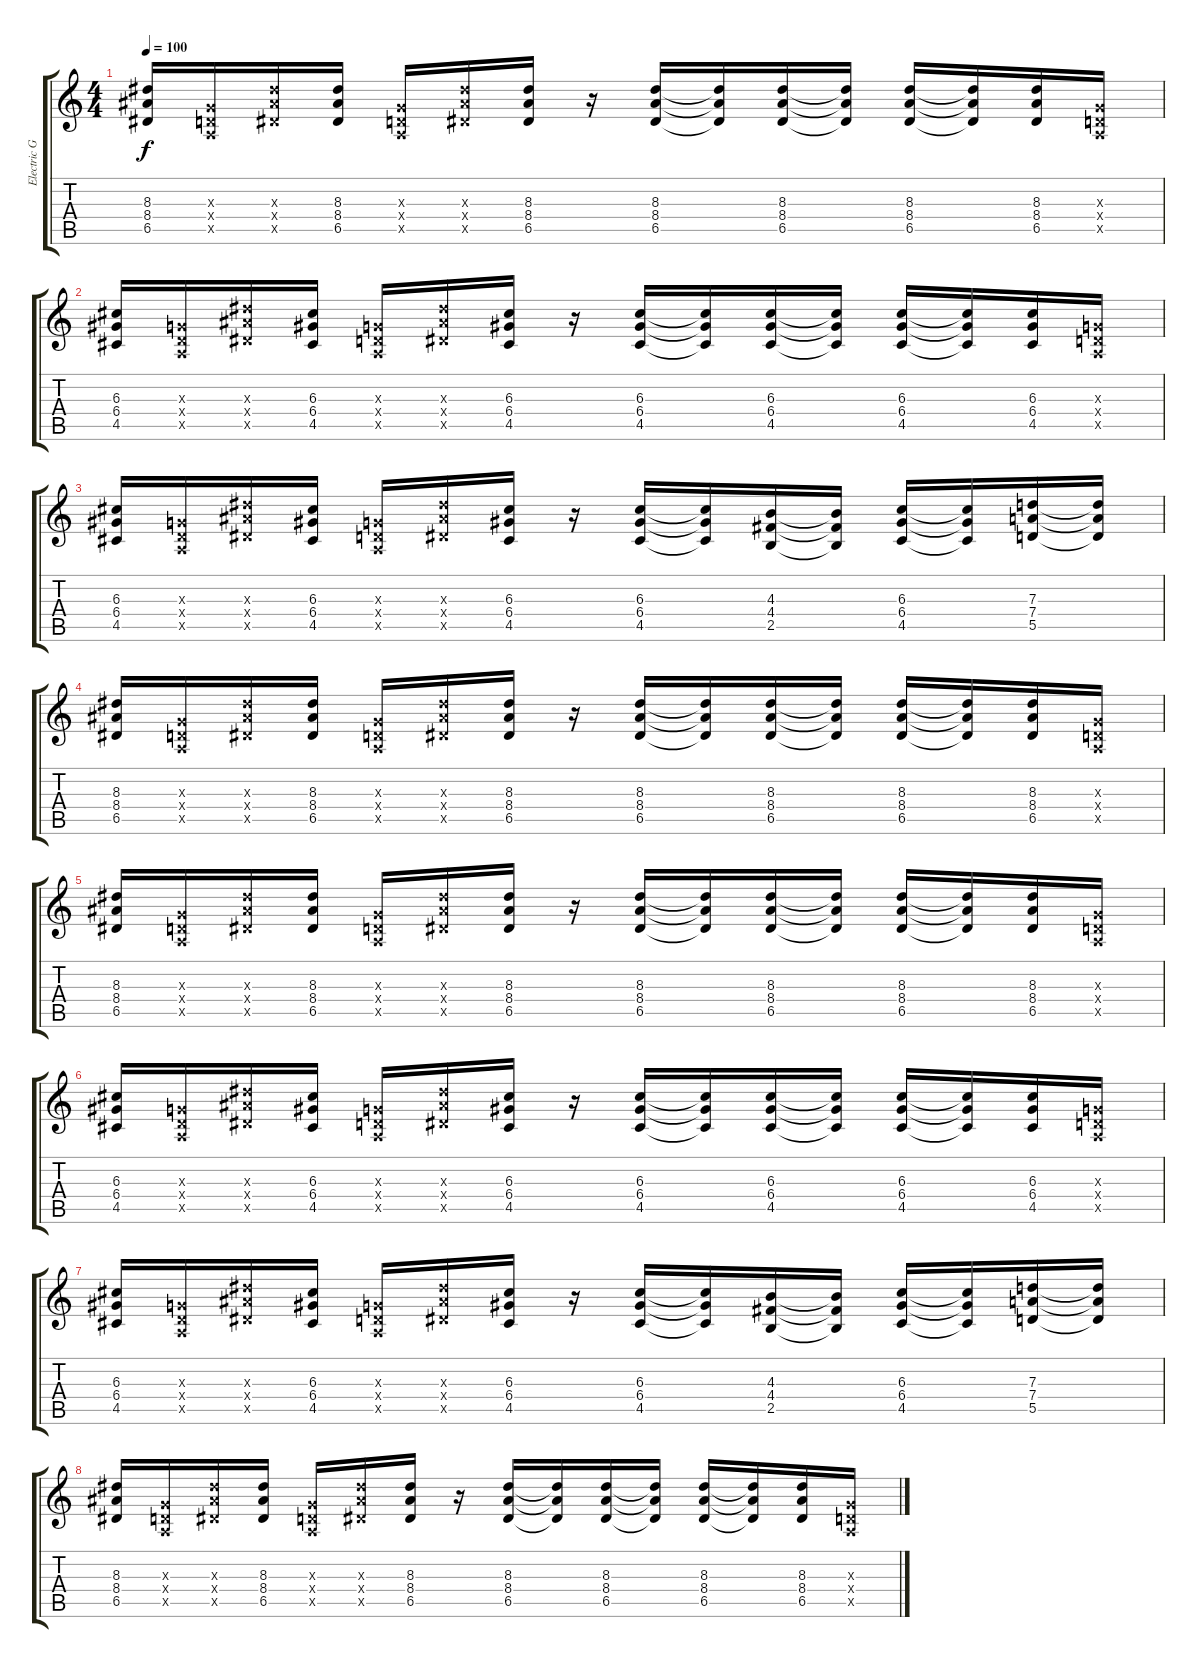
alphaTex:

\track ("Electric Guitar" "Electric G") {instrument distortionguitar}
\staff {score tabs}
\tuning (E4 B3 G3 D3 A2 E2) {hide}
\ts (4 4)
\tempo 100
\clef g2
\ks c
(8.3 8.4 6.5).16{dy f} (0.3{x} 0.4{x} 0.5{x}).16 (8.3{x} 8.4{x} 6.5{x}).16 (8.3 8.4 6.5).16 (0.3{x} 0.4{x} 0.5{x}).16 (8.3{x} 8.4{x} 6.5{x}).16 (8.3 8.4 6.5).16 r.16 (8.3 8.4 6.5).16 (8.3{t} 8.4{t} 6.5{t}).16 (8.3 8.4 6.5).16 (8.3{t} 8.4{t} 6.5{t}).16 (8.3 8.4 6.5).16 (8.3{t} 8.4{t} 6.5{t}).16 (8.3 8.4 6.5).16 (0.3{x} 0.4{x} 0.5{x}).16 |
(6.3 6.4 4.5).16 (0.3{x} 0.4{x} 0.5{x}).16 (8.3{x} 8.4{x} 6.5{x}).16 (6.3 6.4 4.5).16 (0.3{x} 0.4{x} 0.5{x}).16 (8.3{x} 8.4{x} 6.5{x}).16 (6.3 6.4 4.5).16 r.16 (6.3 6.4 4.5).16 (6.3{t} 6.4{t} 4.5{t}).16 (6.3 6.4 4.5).16 (6.3{t} 6.4{t} 4.5{t}).16 (6.3 6.4 4.5).16 (6.3{t} 6.4{t} 4.5{t}).16 (6.3 6.4 4.5).16 (0.3{x} 0.4{x} 0.5{x}).16 |
(6.3 6.4 4.5).16 (0.3{x} 0.4{x} 0.5{x}).16 (8.3{x} 8.4{x} 6.5{x}).16 (6.3 6.4 4.5).16 (0.3{x} 0.4{x} 0.5{x}).16 (8.3{x} 8.4{x} 6.5{x}).16 (6.3 6.4 4.5).16 r.16 (6.3 6.4 4.5).16 (6.3{t} 6.4{t} 4.5{t}).16 (4.3 4.4 2.5).16 (4.3{t} 4.4{t} 2.5{t}).16 (6.3 6.4 4.5).16 (6.3{t} 6.4{t} 4.5{t}).16 (7.3 7.4 5.5).16 (7.3{t} 7.4{t} 5.5{t}).16 |
(8.3 8.4 6.5).16 (0.3{x} 0.4{x} 0.5{x}).16 (8.3{x} 8.4{x} 6.5{x}).16 (8.3 8.4 6.5).16 (0.3{x} 0.4{x} 0.5{x}).16 (8.3{x} 8.4{x} 6.5{x}).16 (8.3 8.4 6.5).16 r.16 (8.3 8.4 6.5).16 (8.3{t} 8.4{t} 6.5{t}).16 (8.3 8.4 6.5).16 (8.3{t} 8.4{t} 6.5{t}).16 (8.3 8.4 6.5).16 (8.3{t} 8.4{t} 6.5{t}).16 (8.3 8.4 6.5).16 (0.3{x} 0.4{x} 0.5{x}).16 |
(8.3 8.4 6.5).16 (0.3{x} 0.4{x} 0.5{x}).16 (8.3{x} 8.4{x} 6.5{x}).16 (8.3 8.4 6.5).16 (0.3{x} 0.4{x} 0.5{x}).16 (8.3{x} 8.4{x} 6.5{x}).16 (8.3 8.4 6.5).16 r.16 (8.3 8.4 6.5).16 (8.3{t} 8.4{t} 6.5{t}).16 (8.3 8.4 6.5).16 (8.3{t} 8.4{t} 6.5{t}).16 (8.3 8.4 6.5).16 (8.3{t} 8.4{t} 6.5{t}).16 (8.3 8.4 6.5).16 (0.3{x} 0.4{x} 0.5{x}).16 |
(6.3 6.4 4.5).16 (0.3{x} 0.4{x} 0.5{x}).16 (8.3{x} 8.4{x} 6.5{x}).16 (6.3 6.4 4.5).16 (0.3{x} 0.4{x} 0.5{x}).16 (8.3{x} 8.4{x} 6.5{x}).16 (6.3 6.4 4.5).16 r.16 (6.3 6.4 4.5).16 (6.3{t} 6.4{t} 4.5{t}).16 (6.3 6.4 4.5).16 (6.3{t} 6.4{t} 4.5{t}).16 (6.3 6.4 4.5).16 (6.3{t} 6.4{t} 4.5{t}).16 (6.3 6.4 4.5).16 (0.3{x} 0.4{x} 0.5{x}).16 |
(6.3 6.4 4.5).16 (0.3{x} 0.4{x} 0.5{x}).16 (8.3{x} 8.4{x} 6.5{x}).16 (6.3 6.4 4.5).16 (0.3{x} 0.4{x} 0.5{x}).16 (8.3{x} 8.4{x} 6.5{x}).16 (6.3 6.4 4.5).16 r.16 (6.3 6.4 4.5).16 (6.3{t} 6.4{t} 4.5{t}).16 (4.3 4.4 2.5).16 (4.3{t} 4.4{t} 2.5{t}).16 (6.3 6.4 4.5).16 (6.3{t} 6.4{t} 4.5{t}).16 (7.3 7.4 5.5).16 (7.3{t} 7.4{t} 5.5{t}).16 |
(8.3 8.4 6.5).16 (0.3{x} 0.4{x} 0.5{x}).16 (8.3{x} 8.4{x} 6.5{x}).16 (8.3 8.4 6.5).16 (0.3{x} 0.4{x} 0.5{x}).16 (8.3{x} 8.4{x} 6.5{x}).16 (8.3 8.4 6.5).16 r.16 (8.3 8.4 6.5).16 (8.3{t} 8.4{t} 6.5{t}).16 (8.3 8.4 6.5).16 (8.3{t} 8.4{t} 6.5{t}).16 (8.3 8.4 6.5).16 (8.3{t} 8.4{t} 6.5{t}).16 (8.3 8.4 6.5).16 (0.3{x} 0.4{x} 0.5{x}).16
